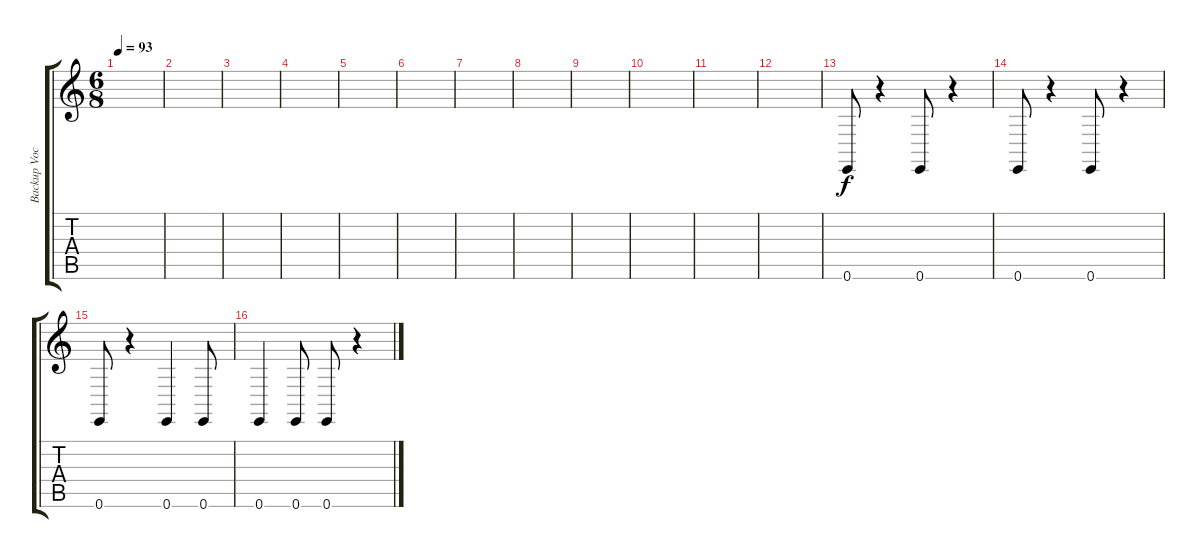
\track ("Backup Vocals [Mikael Akerfeldt]" "Backup Voc") {instrument voiceoohs}
\staff {score tabs}
\tuning (E4 B3 G3 D3 A2 E2) {hide}
\ts (6 8)
\tempo 93
\clef g2
\ks c
|
|
|
|
|
|
|
|
|
|
|
|
0.6.8 r.4 0.6.8 r.4 |
0.6.8 r.4 0.6.8 r.4 |
0.6.8 r.4 0.6.4 0.6.8 |
0.6.4 0.6.8 0.6.8 r.4
